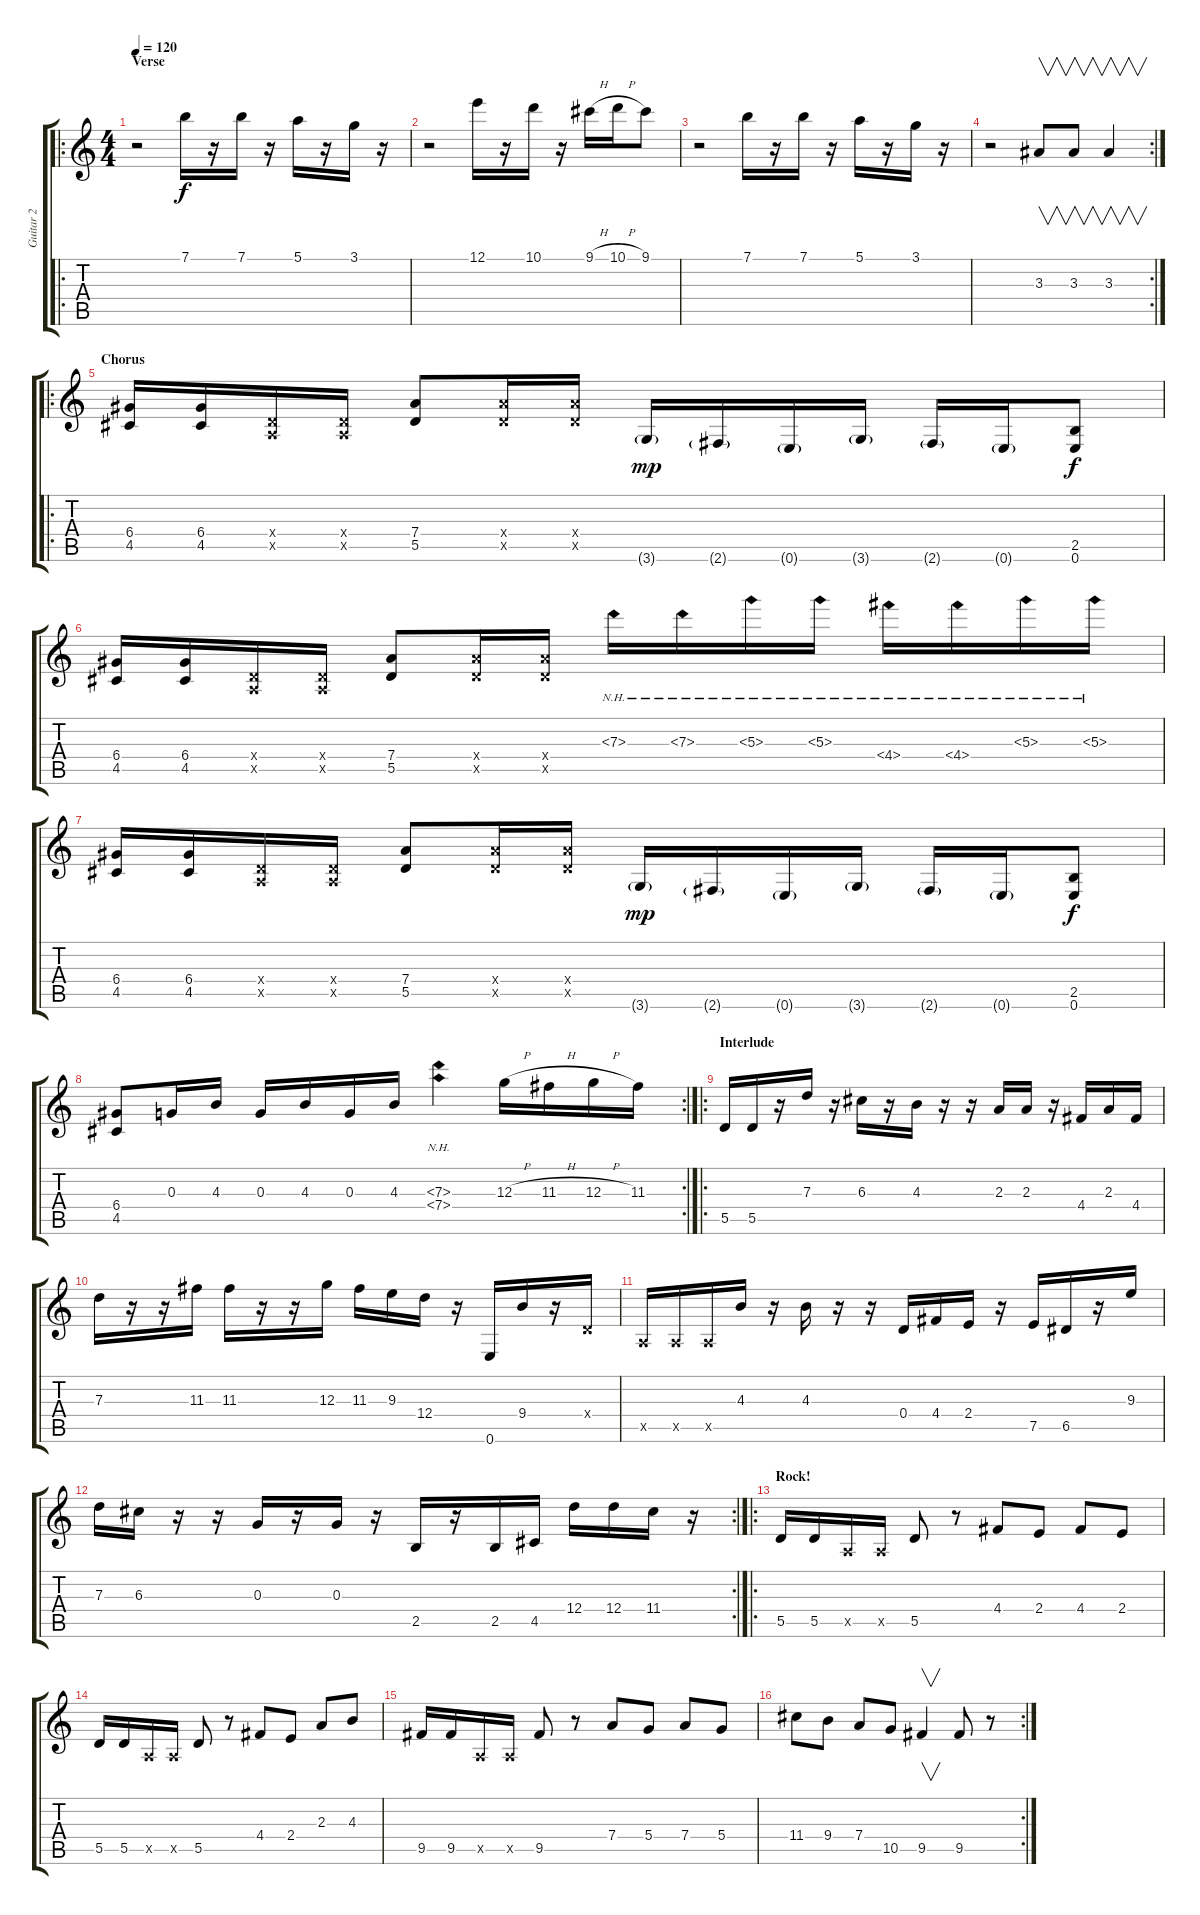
\track ("Guitar 2" "Guitar 2") {instrument overdrivenguitar}
\staff {score tabs}
\tuning (E4 B3 G3 D3 A2 E2) {hide}
\ro
\ts (4 4)
\section ("" "Verse")
\tempo 120
\clef g2
\ks c
r.2{dy f} 7.1.16 r.16 7.1.16 r.16 5.1.16 r.16 3.1.16 r.16 |
r.2 12.1.16 r.16 10.1.16 r.16 9.1{h}.16 10.1{h}.16 9.1.8 |
r.2 7.1.16 r.16 7.1.16 r.16 5.1.16 r.16 3.1.16 r.16 |
\rc 2
r.2 3.3.8{v} 3.3.8{v} 3.3.4{v} |
\ro
\section ("" "Chorus")
(6.4 4.5).16 (6.4 4.5).16 (0.4{x} 0.5{x}).16 (0.4{x} 0.5{x}).16 (7.4 5.5).8 (7.4{x} 5.5{x}).16 (7.4{x} 5.5{x}).16 3.6{g}.16{dy mp} 2.6{g}.16 0.6{g}.16 3.6{g}.16 2.6{g}.16 0.6{g}.16 (2.5 0.6).8{dy f} |
(6.4 4.5).16 (6.4 4.5).16 (0.4{x} 0.5{x}).16 (0.4{x} 0.5{x}).16 (7.4 5.5).8 (7.4{x} 5.5{x}).16 (7.4{x} 5.5{x}).16 7.3{nh}.16 7.3{nh}.16 5.3{nh}.16 5.3{nh}.16 4.4{nh}.16 4.4{nh}.16 5.3{nh}.16 5.3{nh}.16 |
(6.4 4.5).16 (6.4 4.5).16 (0.4{x} 0.5{x}).16 (0.4{x} 0.5{x}).16 (7.4 5.5).8 (7.4{x} 5.5{x}).16 (7.4{x} 5.5{x}).16 3.6{g}.16{dy mp} 2.6{g}.16 0.6{g}.16 3.6{g}.16 2.6{g}.16 0.6{g}.16 (2.5 0.6).8{dy f} |
\rc 2
(6.4 4.5).8 0.3.16 4.3.16 0.3.16 4.3.16 0.3.16 4.3.16 (7.3{nh} 7.4{nh}).4 12.3{h}.16 11.3{h}.16 12.3{h}.16 11.3.16 |
\ro
\section ("" "Interlude")
5.5.16 5.5.16 r.16 7.3.16 r.16 6.3.16 r.16 4.3.16 r.16 r.16 2.3.16 2.3.16 r.16 4.4.16 2.3.16 4.4.16 |
7.3.16 r.16 r.16 11.3.16 11.3.16 r.16 r.16 12.3.16 11.3.16 9.3.16 12.4.16 r.16 0.6.16 9.4.16 r.16 0.4{x}.16 |
0.5{x}.16 0.5{x}.16 0.5{x}.16 4.3.16 r.16 4.3.16 r.16 r.16 0.4.16 4.4.16 2.4.16 r.16 7.5.16 6.5.16 r.16 9.3.16 |
\rc 2
7.3.16 6.3.16 r.16 r.16 0.3.16 r.16 0.3.16 r.16 2.5.16 r.16 2.5.16 4.5.16 12.4.16 12.4.16 11.4.16 r.16 |
\ro
\section ("" "Rock!")
5.5.16 5.5.16 0.5{x}.16 0.5{x}.16 5.5.8 r.8 4.4.8 2.4.8 4.4.8 2.4.8 |
5.5.16 5.5.16 0.5{x}.16 0.5{x}.16 5.5.8 r.8 4.4.8 2.4.8 2.3.8 4.3.8 |
9.5.16 9.5.16 0.5{x}.16 0.5{x}.16 9.5.8 r.8 7.4.8 5.4.8 7.4.8 5.4.8 |
\rc 2
11.4.8 9.4.8 7.4.8 10.5.8 9.5.4{v} 9.5.8 r.8
